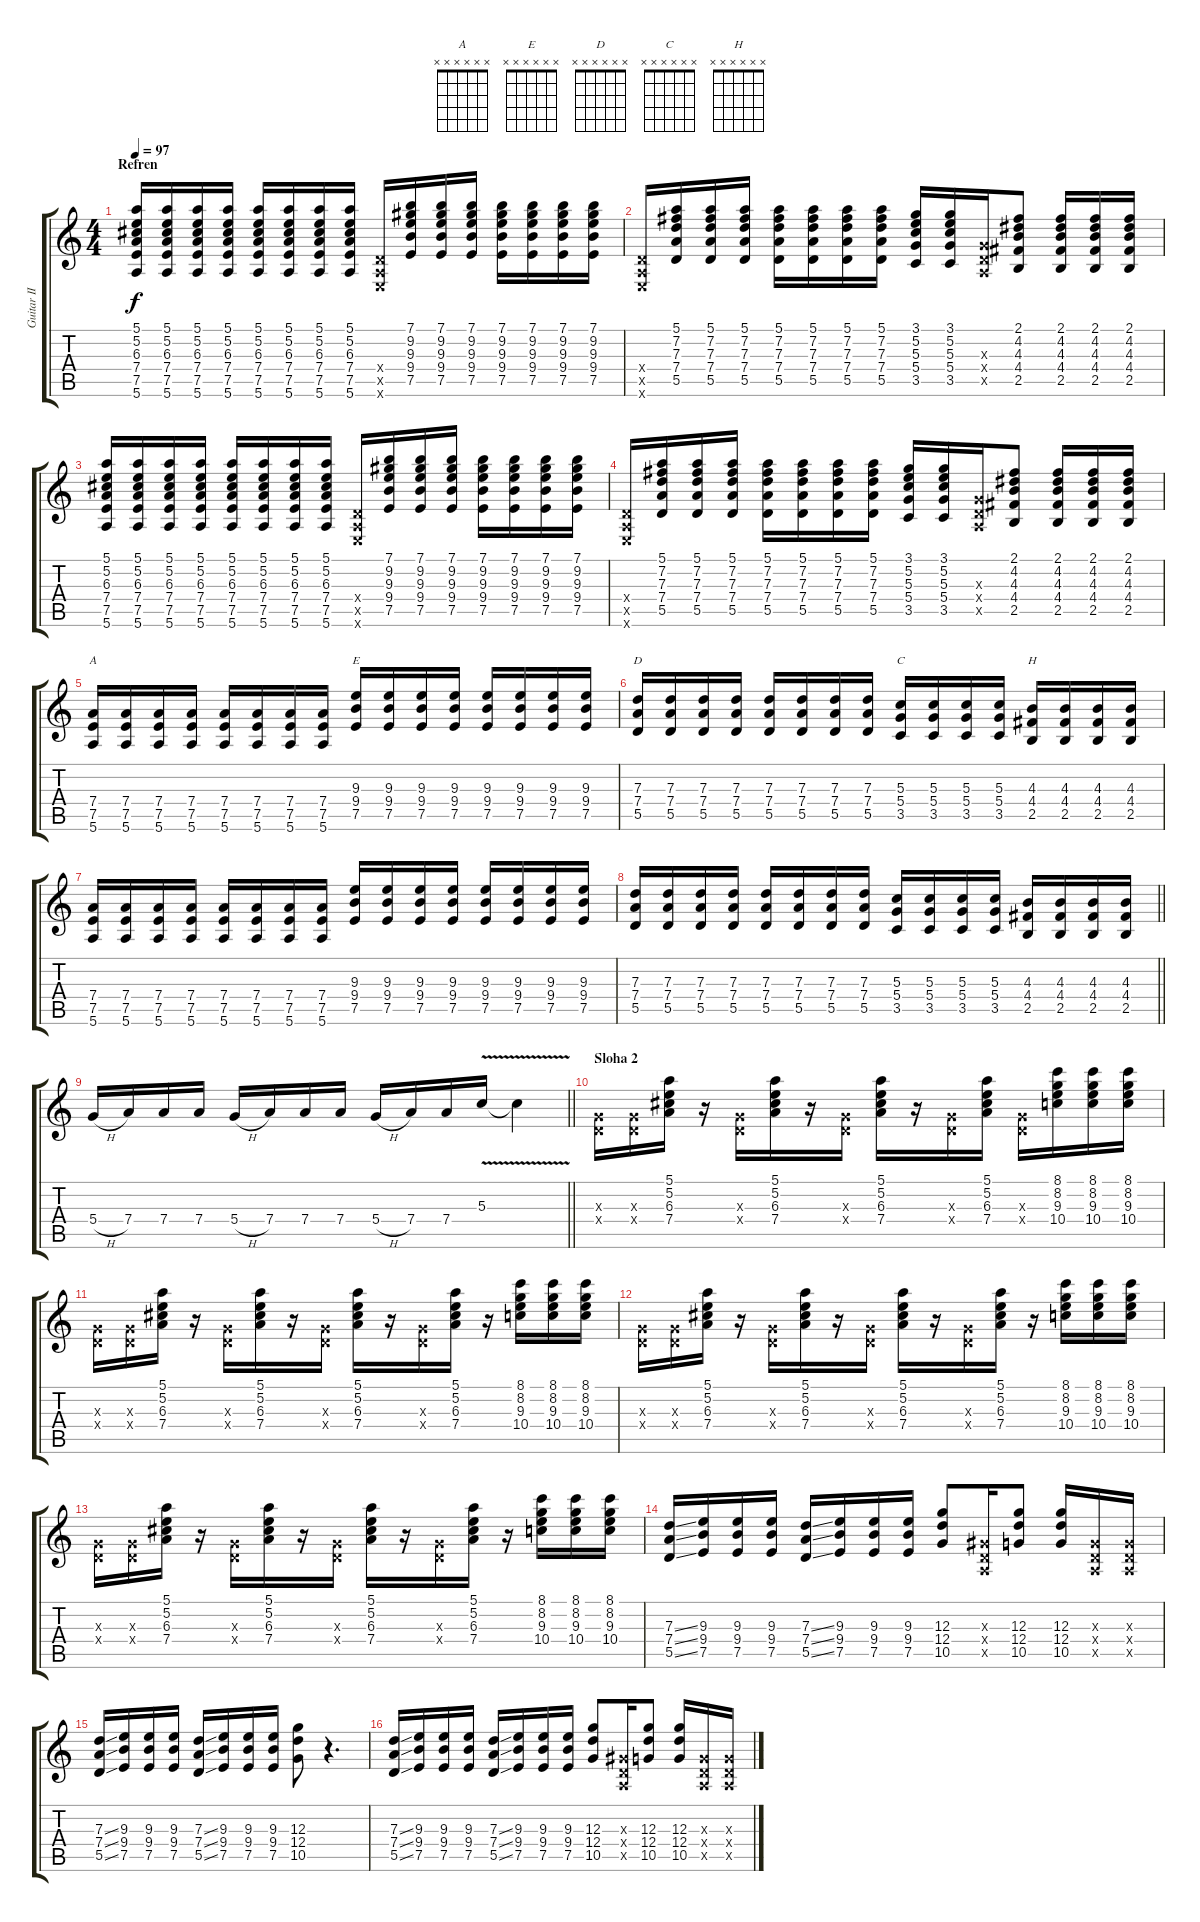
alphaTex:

\track ("Guitar II" "Guitar II") {instrument electricguitarjazz}
\staff {score tabs}
\tuning (E4 B3 G3 D3 A2 E2) {hide}
\chord ("A" x x x x x x)
\chord ("E" x x x x x x)
\chord ("D" x x x x x x)
\chord ("C" x x x x x x)
\chord ("H" x x x x x x)
\ts (4 4)
\section ("" "Refren")
\tempo 97
\clef g2
\ks c
(5.1 5.2 6.3 7.4 7.5 5.6).16{dy f instrument electricguitarjazz} (5.1 5.2 6.3 7.4 7.5 5.6).16 (5.1 5.2 6.3 7.4 7.5 5.6).16 (5.1 5.2 6.3 7.4 7.5 5.6).16 (5.1 5.2 6.3 7.4 7.5 5.6).16 (5.1 5.2 6.3 7.4 7.5 5.6).16 (5.1 5.2 6.3 7.4 7.5 5.6).16 (5.1 5.2 6.3 7.4 7.5 5.6).16 (0.4{x} 0.5{x} 0.6{x}).16 (7.1 9.2 9.3 9.4 7.5).16 (7.1 9.2 9.3 9.4 7.5).16 (7.1 9.2 9.3 9.4 7.5).16 (7.1 9.2 9.3 9.4 7.5).16 (7.1 9.2 9.3 9.4 7.5).16 (7.1 9.2 9.3 9.4 7.5).16 (7.1 9.2 9.3 9.4 7.5).16 |
(0.4{x} 0.5{x} 0.6{x}).16 (5.1 7.2 7.3 7.4 5.5).16 (5.1 7.2 7.3 7.4 5.5).16 (5.1 7.2 7.3 7.4 5.5).16 (5.1 7.2 7.3 7.4 5.5).16 (5.1 7.2 7.3 7.4 5.5).16 (5.1 7.2 7.3 7.4 5.5).16 (5.1 7.2 7.3 7.4 5.5).16 (3.1 5.2 5.3 5.4 3.5).16 (3.1 5.2 5.3 5.4 3.5).16 (0.3{x} 0.4{x} 0.5{x}).16 (2.1 4.2 4.3 4.4 2.5).8 (2.1 4.2 4.3 4.4 2.5).16 (2.1 4.2 4.3 4.4 2.5).16 (2.1 4.2 4.3 4.4 2.5).16 |
(5.1 5.2 6.3 7.4 7.5 5.6).16 (5.1 5.2 6.3 7.4 7.5 5.6).16 (5.1 5.2 6.3 7.4 7.5 5.6).16 (5.1 5.2 6.3 7.4 7.5 5.6).16 (5.1 5.2 6.3 7.4 7.5 5.6).16 (5.1 5.2 6.3 7.4 7.5 5.6).16 (5.1 5.2 6.3 7.4 7.5 5.6).16 (5.1 5.2 6.3 7.4 7.5 5.6).16 (0.4{x} 0.5{x} 0.6{x}).16 (7.1 9.2 9.3 9.4 7.5).16 (7.1 9.2 9.3 9.4 7.5).16 (7.1 9.2 9.3 9.4 7.5).16 (7.1 9.2 9.3 9.4 7.5).16 (7.1 9.2 9.3 9.4 7.5).16 (7.1 9.2 9.3 9.4 7.5).16 (7.1 9.2 9.3 9.4 7.5).16 |
(0.4{x} 0.5{x} 0.6{x}).16 (5.1 7.2 7.3 7.4 5.5).16 (5.1 7.2 7.3 7.4 5.5).16 (5.1 7.2 7.3 7.4 5.5).16 (5.1 7.2 7.3 7.4 5.5).16 (5.1 7.2 7.3 7.4 5.5).16 (5.1 7.2 7.3 7.4 5.5).16 (5.1 7.2 7.3 7.4 5.5).16 (3.1 5.2 5.3 5.4 3.5).16 (3.1 5.2 5.3 5.4 3.5).16 (0.3{x} 0.4{x} 0.5{x}).16 (2.1 4.2 4.3 4.4 2.5).8 (2.1 4.2 4.3 4.4 2.5).16 (2.1 4.2 4.3 4.4 2.5).16 (2.1 4.2 4.3 4.4 2.5).16 |
(7.4 7.5 5.6).16{ch "A" instrument overdrivenguitar} (7.4 7.5 5.6).16 (7.4 7.5 5.6).16 (7.4 7.5 5.6).16 (7.4 7.5 5.6).16 (7.4 7.5 5.6).16 (7.4 7.5 5.6).16 (7.4 7.5 5.6).16 (9.3 9.4 7.5).16{ch "E"} (9.3 9.4 7.5).16 (9.3 9.4 7.5).16 (9.3 9.4 7.5).16 (9.3 9.4 7.5).16 (9.3 9.4 7.5).16 (9.3 9.4 7.5).16 (9.3 9.4 7.5).16 |
(7.3 7.4 5.5).16{ch "D"} (7.3 7.4 5.5).16 (7.3 7.4 5.5).16 (7.3 7.4 5.5).16 (7.3 7.4 5.5).16 (7.3 7.4 5.5).16 (7.3 7.4 5.5).16 (7.3 7.4 5.5).16 (5.3 5.4 3.5).16{ch "C"} (5.3 5.4 3.5).16 (5.3 5.4 3.5).16 (5.3 5.4 3.5).16 (4.3 4.4 2.5).16{ch "H"} (4.3 4.4 2.5).16 (4.3 4.4 2.5).16 (4.3 4.4 2.5).16 |
(7.4 7.5 5.6).16 (7.4 7.5 5.6).16 (7.4 7.5 5.6).16 (7.4 7.5 5.6).16 (7.4 7.5 5.6).16 (7.4 7.5 5.6).16 (7.4 7.5 5.6).16 (7.4 7.5 5.6).16 (9.3 9.4 7.5).16 (9.3 9.4 7.5).16 (9.3 9.4 7.5).16 (9.3 9.4 7.5).16 (9.3 9.4 7.5).16 (9.3 9.4 7.5).16 (9.3 9.4 7.5).16 (9.3 9.4 7.5).16 |
\barLineRight lightlight
(7.3 7.4 5.5).16 (7.3 7.4 5.5).16 (7.3 7.4 5.5).16 (7.3 7.4 5.5).16 (7.3 7.4 5.5).16 (7.3 7.4 5.5).16 (7.3 7.4 5.5).16 (7.3 7.4 5.5).16 (5.3 5.4 3.5).16 (5.3 5.4 3.5).16 (5.3 5.4 3.5).16 (5.3 5.4 3.5).16 (4.3 4.4 2.5).16 (4.3 4.4 2.5).16 (4.3 4.4 2.5).16 (4.3 4.4 2.5).16 |
\section ("" "")
\barLineRight lightlight
5.4{h}.16{volume 16} 7.4.16 7.4.16 7.4.16 5.4{h}.16 7.4.16 7.4.16 7.4.16 5.4{h}.16 7.4.16 7.4.16 5.3{v}.16 5.3{t}.4 |
\section ("" "Sloha 2")
(0.3{x} 0.4{x}).16{volume 9 instrument electricguitarjazz} (0.3{x} 0.4{x}).16 (5.1 5.2 6.3 7.4).16 r.16 (0.3{x} 0.4{x}).16 (5.1 5.2 6.3 7.4).16 r.16 (0.3{x} 0.4{x}).16 (5.1 5.2 6.3 7.4).16 r.16 (0.3{x} 0.4{x}).16 (5.1 5.2 6.3 7.4).16 (0.3{x} 0.4{x}).16 (8.1 8.2 9.3 10.4).16 (8.1 8.2 9.3 10.4).16 (8.1 8.2 9.3 10.4).16 |
(0.3{x} 0.4{x}).16 (0.3{x} 0.4{x}).16 (5.1 5.2 6.3 7.4).16 r.16 (0.3{x} 0.4{x}).16 (5.1 5.2 6.3 7.4).16 r.16 (0.3{x} 0.4{x}).16 (5.1 5.2 6.3 7.4).16 r.16 (0.3{x} 0.4{x}).16 (5.1 5.2 6.3 7.4).16 r.16 (8.1 8.2 9.3 10.4).16 (8.1 8.2 9.3 10.4).16 (8.1 8.2 9.3 10.4).16 |
(0.3{x} 0.4{x}).16 (0.3{x} 0.4{x}).16 (5.1 5.2 6.3 7.4).16 r.16 (0.3{x} 0.4{x}).16 (5.1 5.2 6.3 7.4).16 r.16 (0.3{x} 0.4{x}).16 (5.1 5.2 6.3 7.4).16 r.16 (0.3{x} 0.4{x}).16 (5.1 5.2 6.3 7.4).16 r.16 (8.1 8.2 9.3 10.4).16 (8.1 8.2 9.3 10.4).16 (8.1 8.2 9.3 10.4).16 |
(0.3{x} 0.4{x}).16 (0.3{x} 0.4{x}).16 (5.1 5.2 6.3 7.4).16 r.16 (0.3{x} 0.4{x}).16 (5.1 5.2 6.3 7.4).16 r.16 (0.3{x} 0.4{x}).16 (5.1 5.2 6.3 7.4).16 r.16 (0.3{x} 0.4{x}).16 (5.1 5.2 6.3 7.4).16 r.16 (8.1 8.2 9.3 10.4).16 (8.1 8.2 9.3 10.4).16 (8.1 8.2 9.3 10.4).16 |
(7.3{ss} 7.4{ss} 5.5{ss}).16{instrument overdrivenguitar} (9.3 9.4 7.5).16 (9.3 9.4 7.5).16 (9.3 9.4 7.5).16 (7.3{ss} 7.4{ss} 5.5{ss}).16 (9.3 9.4 7.5).16 (9.3 9.4 7.5).16 (9.3 9.4 7.5).16 (12.3 12.4 10.5).8 (1.3{x} 0.4{x} 0.5{x}).16 (12.3 12.4 10.5).8 (12.3 12.4 10.5).16 (0.3{x} 0.4{x} 0.5{x}).16 (0.3{x} 0.4{x} 0.5{x}).16 |
(7.3{ss} 7.4{ss} 5.5{ss}).16 (9.3 9.4 7.5).16 (9.3 9.4 7.5).16 (9.3 9.4 7.5).16 (7.3{ss} 7.4{ss} 5.5{ss}).16 (9.3 9.4 7.5).16 (9.3 9.4 7.5).16 (9.3 9.4 7.5).16 (12.3 12.4 10.5).8 r.4{d} |
(7.3{ss} 7.4{ss} 5.5{ss}).16 (9.3 9.4 7.5).16 (9.3 9.4 7.5).16 (9.3 9.4 7.5).16 (7.3{ss} 7.4{ss} 5.5{ss}).16 (9.3 9.4 7.5).16 (9.3 9.4 7.5).16 (9.3 9.4 7.5).16 (12.3 12.4 10.5).8 (1.3{x} 0.4{x} 0.5{x}).16 (12.3 12.4 10.5).8 (12.3 12.4 10.5).16 (0.3{x} 0.4{x} 0.5{x}).16 (0.3{x} 0.4{x} 0.5{x}).16
